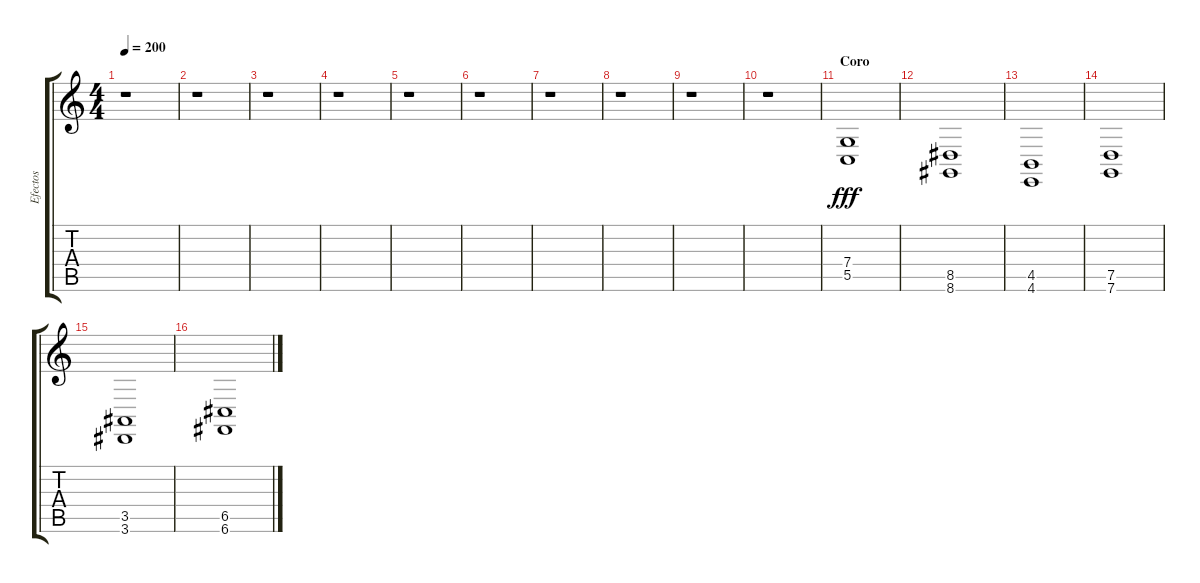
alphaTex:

\track ("Efectos" "Efectos") {instrument stringensemble2}
\staff {score tabs}
\tuning (D4 A3 F3 C3 G2 C2) {hide}
\ts (4 4)
\tempo 200
\clef g2
\ks c
r.1{dy fff} |
r.1 |
r.1 |
r.1 |
r.1 |
r.1 |
r.1 |
r.1 |
r.1 |
r.1 |
\section ("" "Coro")
(7.4 5.5).1 |
(8.5 8.6).1 |
(4.5 4.6).1 |
(7.5 7.6).1 |
(3.5 3.6).1 |
(6.5 6.6).1
